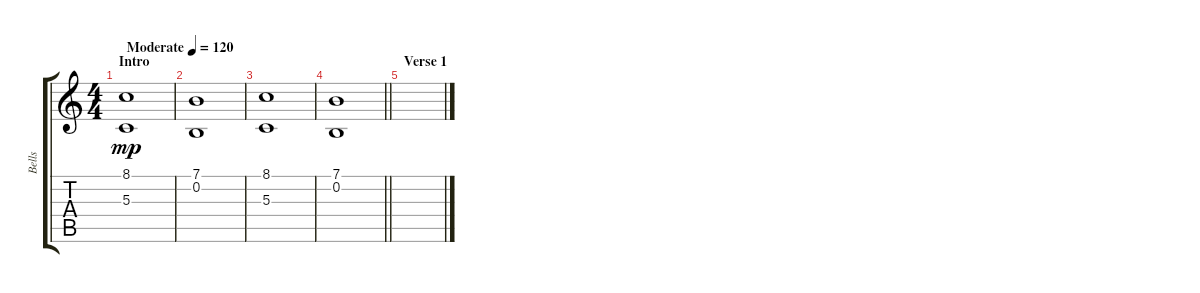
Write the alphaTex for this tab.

\track ("Bells" "Bells") {instrument tubularbells}
\staff {score tabs}
\tuning (E4 B3 G3 D3 A2 E2) {hide}
\ts (4 4)
\section ("" "Intro")
\tempo (120 "Moderate")
\clef g2
\ks c
(8.1 5.3).1{dy mp instrument tubularbells} |
(7.1 0.2).1 |
(8.1 5.3).1 |
\barLineRight lightlight
(7.1 0.2).1 |
\section ("" "Verse 1")
